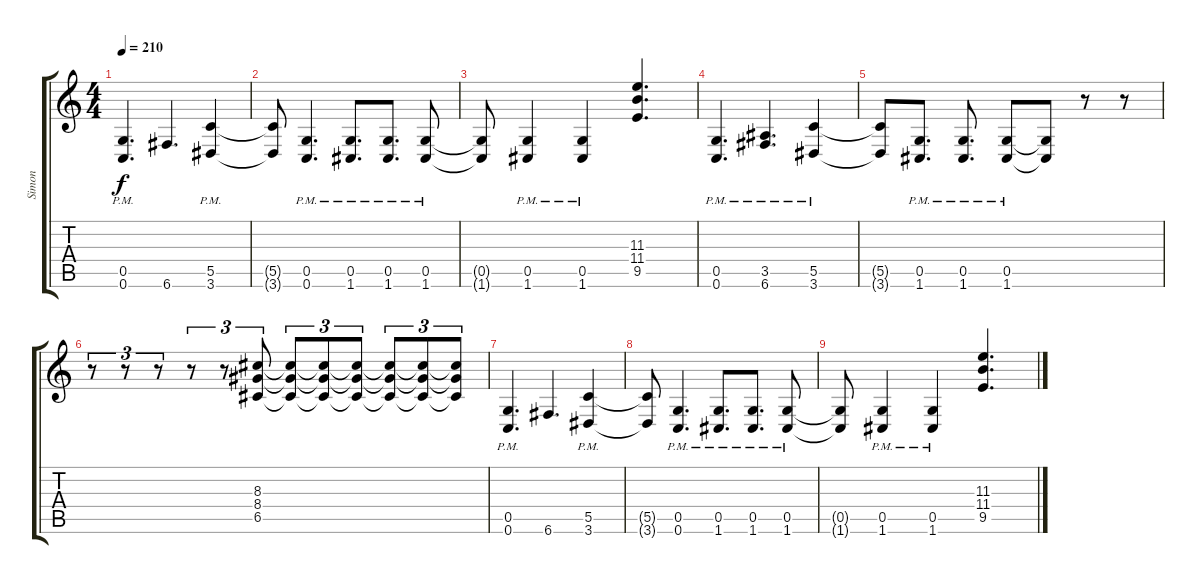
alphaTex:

\track ("Simon " "Simon ") {instrument distortionguitar}
\staff {score tabs}
\tuning (D4 A3 F3 C3 G2 C2) {hide}
\ts (4 4)
\tempo 210
\clef g2
\ks c
(0.5{pm} 0.6{pm}).4{d dy f} 6.6.4{d} (5.5{pm} 3.6{pm}).4 |
(5.5{t} 3.6{t}).8{volume 7} (0.5{pm} 0.6{pm}).4{d} (0.5{pm} 1.6{pm}).8{d} (0.5{pm} 1.6{pm}).8{d} (0.5{pm} 1.6{pm}).8 |
(0.5{t} 1.6{t}).8 (0.5{pm} 1.6{pm}).4 (0.5{pm} 1.6{pm}).4 (11.3 11.4 9.5).4{d} |
(0.5{pm} 0.6{pm}).4{d} (3.5{pm} 6.6{pm}).4{d} (5.5{pm} 3.6{pm}).4 |
(5.5{t} 3.6{t}).8 (0.5{pm} 1.6{pm}).8{d} (0.5{pm} 1.6{pm}).8{d} (0.5{pm} 1.6{pm}).8 (0.5{t} 1.6{t}).8 r.8 r.8 |
r.8{tu (3 2)} r.8{tu (3 2)} r.8{tu (3 2) volume 0} r.8{tu (3 2)} r.8{tu (3 2)} (8.3 8.4 6.5).8{tu (3 2)} (8.3{t} 8.4{t} 6.5{t}).8{tu (3 2)} (8.3{t} 8.4{t} 6.5{t}).8{tu (3 2)} (8.3{t} 8.4{t} 6.5{t}).8{tu (3 2)} (8.3{t} 8.4{t} 6.5{t}).8{tu (3 2)} (8.3{t} 8.4{t} 6.5{t}).8{tu (3 2)} (8.3{t} 8.4{t} 6.5{t}).8{tu (3 2)} |
(0.5{pm} 0.6{pm}).4{d} 6.6.4{d} (5.5{pm} 3.6{pm}).4 |
(5.5{t} 3.6{t}).8 (0.5{pm} 0.6{pm}).4{d} (0.5{pm} 1.6{pm}).8{d} (0.5{pm} 1.6{pm}).8{d} (0.5{pm} 1.6{pm}).8 |
(0.5{t} 1.6{t}).8 (0.5{pm} 1.6{pm}).4 (0.5{pm} 1.6{pm}).4 (11.3 11.4 9.5).4{d}
